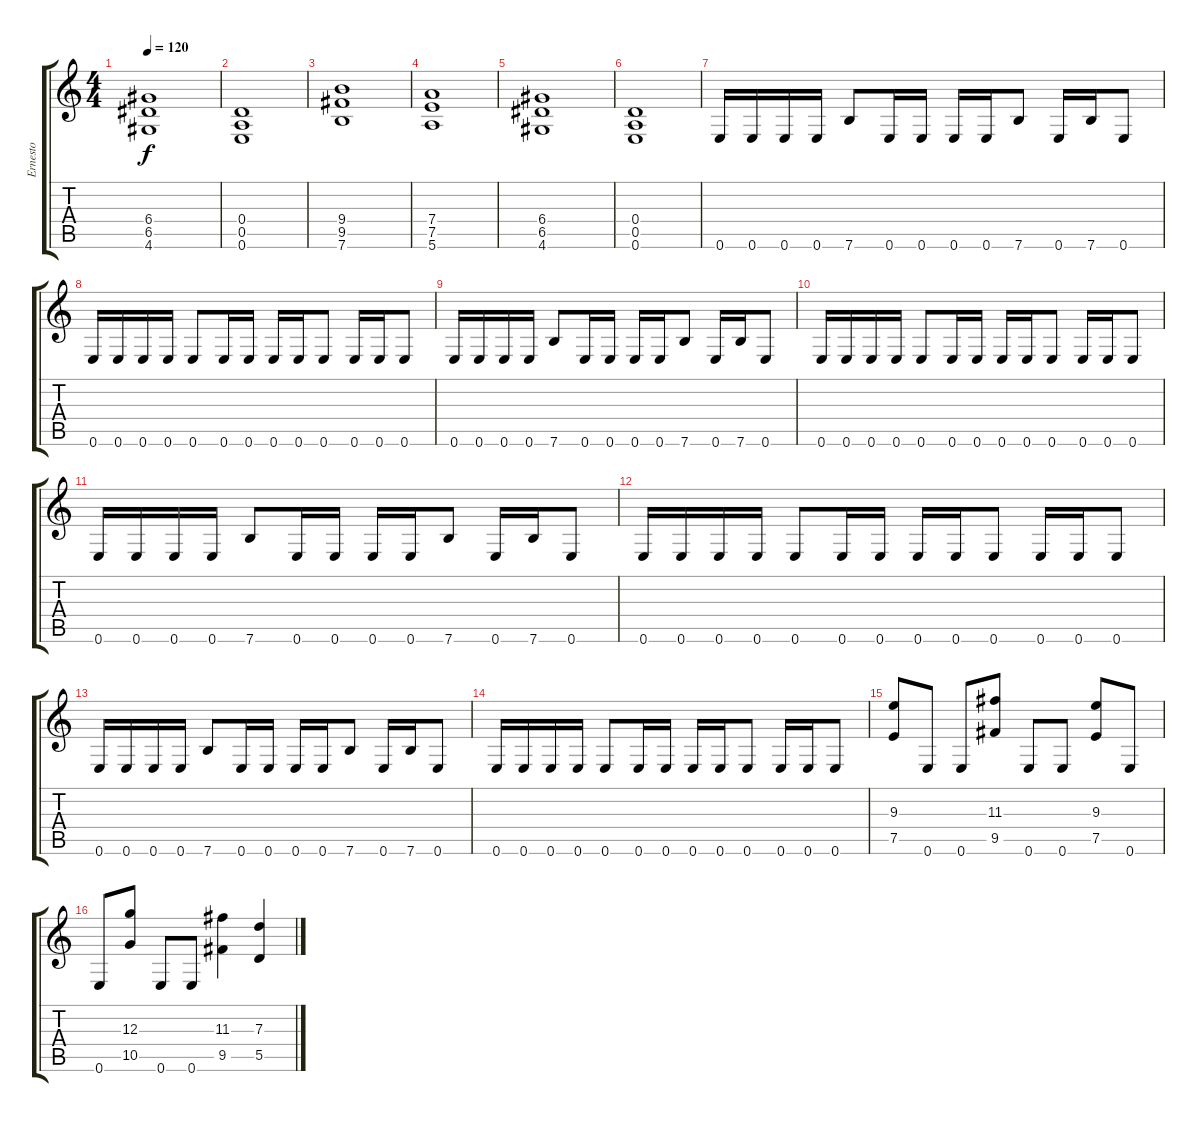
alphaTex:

\track ("Ernesto" "Ernesto") {instrument overdrivenguitar}
\staff {score tabs}
\tuning (E4 B3 G3 D3 A2 E2) {hide}
\ts (4 4)
\tempo 120
\clef g2
\ks c
(6.4 6.5 4.6).1{dy f} |
(0.4 0.5 0.6).1 |
(9.4 9.5 7.6).1 |
(7.4 7.5 5.6).1 |
(6.4 6.5 4.6).1 |
(0.4 0.5 0.6).1 |
0.6.16 0.6.16 0.6.16 0.6.16 7.6.8 0.6.16 0.6.16 0.6.16 0.6.16 7.6.8 0.6.16 7.6.16 0.6.8 |
0.6.16 0.6.16 0.6.16 0.6.16 0.6.8 0.6.16 0.6.16 0.6.16 0.6.16 0.6.8 0.6.16 0.6.16 0.6.8 |
0.6.16 0.6.16 0.6.16 0.6.16 7.6.8 0.6.16 0.6.16 0.6.16 0.6.16 7.6.8 0.6.16 7.6.16 0.6.8 |
0.6.16 0.6.16 0.6.16 0.6.16 0.6.8 0.6.16 0.6.16 0.6.16 0.6.16 0.6.8 0.6.16 0.6.16 0.6.8 |
0.6.16 0.6.16 0.6.16 0.6.16 7.6.8 0.6.16 0.6.16 0.6.16 0.6.16 7.6.8 0.6.16 7.6.16 0.6.8 |
0.6.16 0.6.16 0.6.16 0.6.16 0.6.8 0.6.16 0.6.16 0.6.16 0.6.16 0.6.8 0.6.16 0.6.16 0.6.8 |
0.6.16 0.6.16 0.6.16 0.6.16 7.6.8 0.6.16 0.6.16 0.6.16 0.6.16 7.6.8 0.6.16 7.6.16 0.6.8 |
0.6.16 0.6.16 0.6.16 0.6.16 0.6.8 0.6.16 0.6.16 0.6.16 0.6.16 0.6.8 0.6.16 0.6.16 0.6.8 |
(9.3 7.5).8 0.6.8 0.6.8 (11.3 9.5).8 0.6.8 0.6.8 (9.3 7.5).8 0.6.8 |
0.6.8 (12.3 10.5).8 0.6.8 0.6.8 (11.3 9.5).4 (7.3 5.5).4
